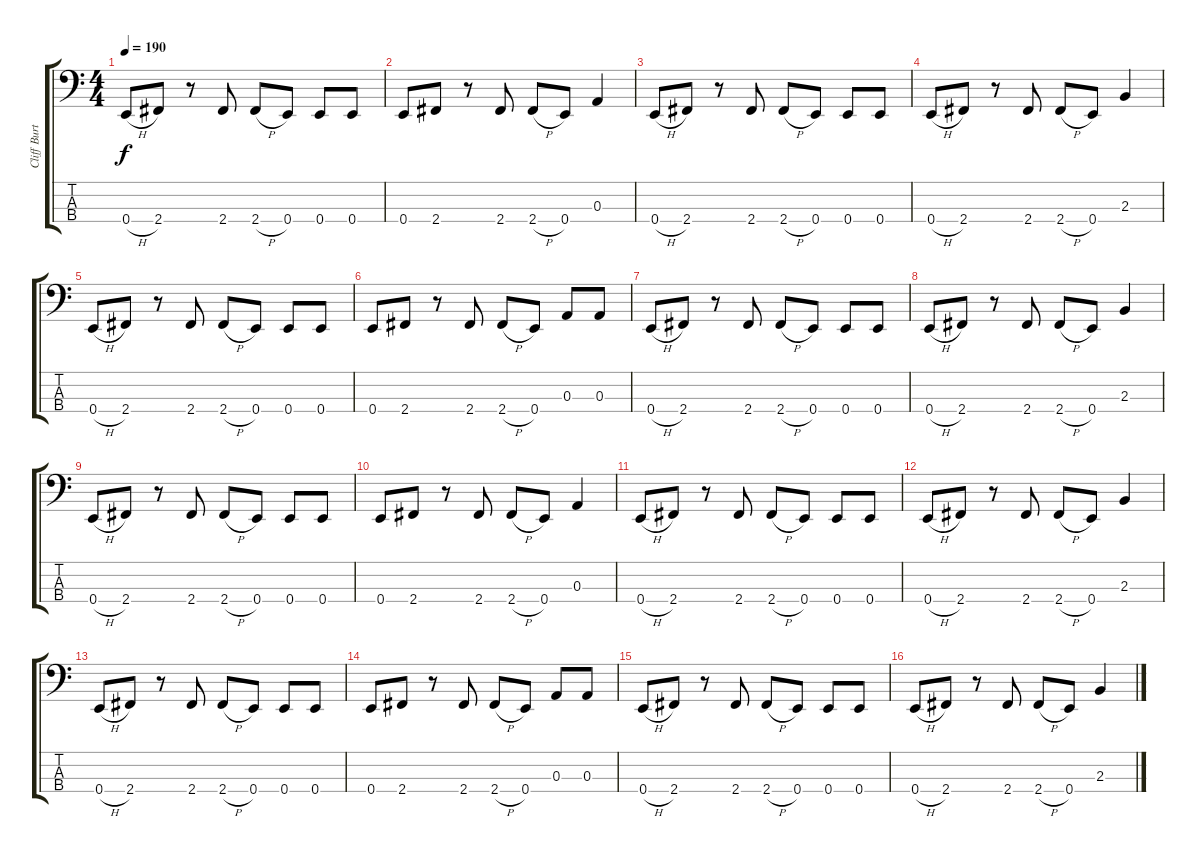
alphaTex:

\track ("Cliff Burton - bass guitar" "Cliff Burt") {instrument electricbassfinger}
\staff {score tabs}
\tuning (G2 D2 A1 E1) {hide}
\ts (4 4)
\tempo 190
\clef f4
\ks c
0.4{h}.8{dy f} 2.4.8 r.8 2.4.8 2.4{h}.8 0.4.8 0.4.8 0.4.8 |
0.4.8 2.4.8 r.8 2.4.8 2.4{h}.8 0.4.8 0.3.4 |
0.4{h}.8 2.4.8 r.8 2.4.8 2.4{h}.8 0.4.8 0.4.8 0.4.8 |
0.4{h}.8 2.4.8 r.8 2.4.8 2.4{h}.8 0.4.8 2.3.4 |
0.4{h}.8 2.4.8 r.8 2.4.8 2.4{h}.8 0.4.8 0.4.8 0.4.8 |
0.4.8 2.4.8 r.8 2.4.8 2.4{h}.8 0.4.8 0.3.8 0.3.8 |
0.4{h}.8 2.4.8 r.8 2.4.8 2.4{h}.8 0.4.8 0.4.8 0.4.8 |
0.4{h}.8 2.4.8 r.8 2.4.8 2.4{h}.8 0.4.8 2.3.4 |
0.4{h}.8 2.4.8 r.8 2.4.8 2.4{h}.8 0.4.8 0.4.8 0.4.8 |
0.4.8 2.4.8 r.8 2.4.8 2.4{h}.8 0.4.8 0.3.4 |
0.4{h}.8 2.4.8 r.8 2.4.8 2.4{h}.8 0.4.8 0.4.8 0.4.8 |
0.4{h}.8 2.4.8 r.8 2.4.8 2.4{h}.8 0.4.8 2.3.4 |
0.4{h}.8 2.4.8 r.8 2.4.8 2.4{h}.8 0.4.8 0.4.8 0.4.8 |
0.4.8 2.4.8 r.8 2.4.8 2.4{h}.8 0.4.8 0.3.8 0.3.8 |
0.4{h}.8 2.4.8 r.8 2.4.8 2.4{h}.8 0.4.8 0.4.8 0.4.8 |
0.4{h}.8 2.4.8 r.8 2.4.8 2.4{h}.8 0.4.8 2.3.4
